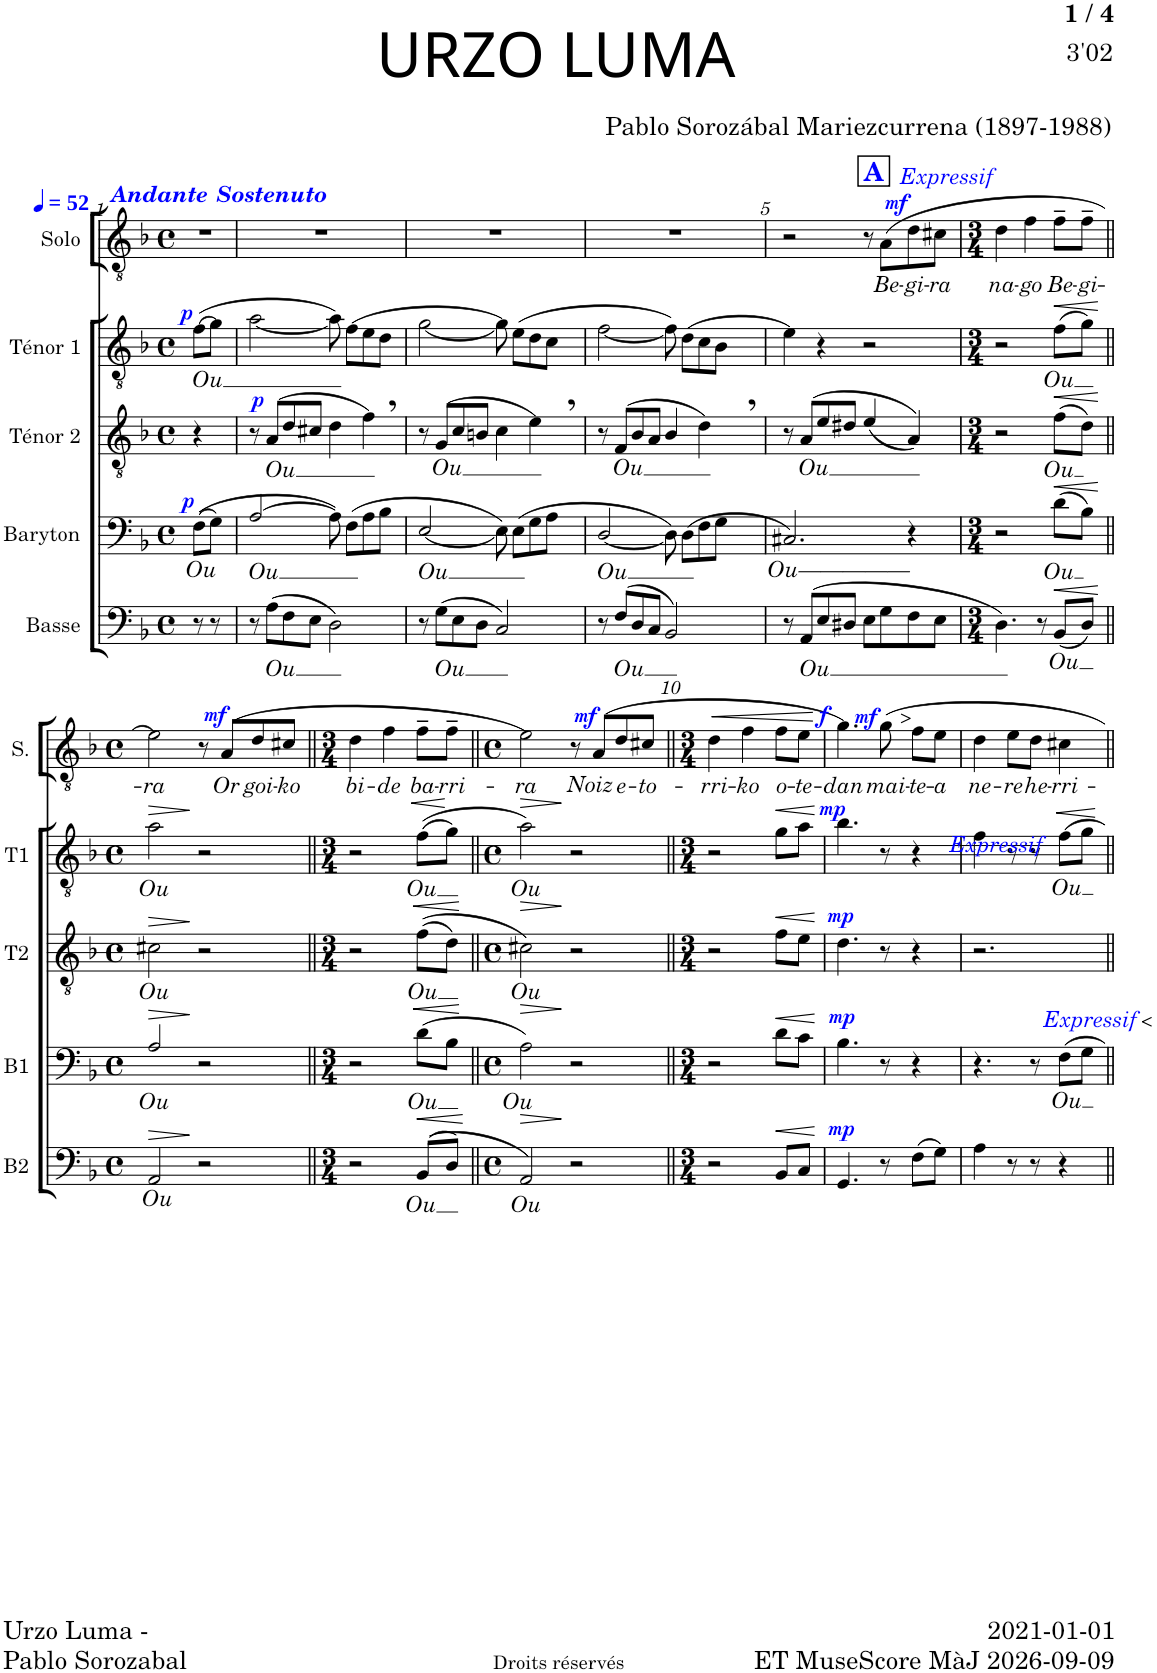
**kern	**text	**dynam	**kern	**text	**dynam	**kern	**text	**dynam	**kern	**text	**dynam	**kern	**text	**dynam
*part5	*part5	*part5	*part4	*part4	*part4	*part3	*part3	*part3	*part2	*part2	*part2	*part1	*part1	*part1
*staff5	*staff5	*staff5	*staff4	*staff4	*staff4	*staff3	*staff3	*staff3	*staff2	*staff2	*staff2	*staff1	*staff1	*staff1
*I"Basse	*	*	*I"Baryton	*	*	*I"Ténor 2	*	*	*I"Ténor 1	*	*	*I"Solo	*	*
*I'B2	*	*	*I'B1	*	*	*I'T2	*	*	*I'T1	*	*	*I'S.	*	*
*clefF4	*	*	*clefF4	*	*	*clefGv2	*	*	*clefGv2	*	*	*clefGv2	*	*
*k[b-]	*	*	*k[b-]	*	*	*k[b-]	*	*	*k[b-]	*	*	*k[b-]	*	*
*F:	*	*	*F:	*	*	*F:	*	*	*F:	*	*	*F:	*	*
*M4/4	*	*	*M4/4	*	*	*M4/4	*	*	*M4/4	*	*	*M4/4	*	*
*met(c)	*	*	*met(c)	*	*	*met(c)	*	*	*met(c)	*	*	*met(c)	*	*
*MM52	*	*	*MM52	*	*	*MM52	*	*	*MM52	*	*	*MM52	*	*
=1	=1	=1	=1	=1	=1	=1	=1	=1	=1	=1	=1	=1	=1	=1
!	!	!	!	!	!	!	!	!	!	!	!	!LO:TX:a:Bi:color=#0000FF:t=Sostenuto	!	!
!	!	!	!	!	!	!	!	!	!	!	!	!LO:TX:a:Bi:color=#0000FF:t=Andante	!	!
!	!	!	!	!LO:LY:b	!LO:DY:a	!	!	!	!	!LO:LY:b	!LO:DY:a	!	!	!
8r	.	.	((8F\L	Ou	p	4r	.	.	((8f\L	Ou	p	1r	.	.
8r	.	.	8G\J)	.	.	.	.	.	8g\J)	.	.	.	.	.
2.ryy	.	.	2.ryy	.	.	2.ryy	.	.	2.ryy	.	.	.	.	.
=2	=2	=2	=2	=2	=2	=2	=2	=2	=2	=2	=2	=2	=2	=2
!	!	!	!	!LO:LY:b	!	!	!	!	!	!	!	!	!	!
8r	.	.	[2A/	Ou	.	8r	.	.	[<2a\	.	.	1r	.	.
!	!LO:LY:b	!	!	!	!	!	!LO:LY:b	!LO:DY:a	!	!	!	!	!	!
(8A\L	Ou	.	.	.	.	(8A/L	Ou	p	.	.	.	.	.	.
8F\	.	.	.	.	.	8d/	.	.	.	.	.	.	.	.
8E\J	.	.	.	.	.	8c#X/J	.	.	.	.	.	.	.	.
2D\)	.	.	8A\])	.	.	4d\	.	.	8a\])	.	.	.	.	.
.	.	.	(8F\L	.	.	.	.	.	(8f\L	.	.	.	.	.
.	.	.	8A\	.	.	4f,\)	.	.	8e\	.	.	.	.	.
.	.	.	8B-\J	.	.	.	.	.	8d\J	.	.	.	.	.
=3	=3	=3	=3	=3	=3	=3	=3	=3	=3	=3	=3	=3	=3	=3
!	!	!	!	!LO:LY:b	!	!	!	!	!	!	!	!	!	!
8r	.	.	[<2E/	Ou	.	8r	.	.	[<2g\	.	.	1r	.	.
!	!LO:LY:b	!	!	!	!	!	!LO:LY:b	!	!	!	!	!	!	!
(8G\L	Ou	.	.	.	.	(8G/L	Ou	.	.	.	.	.	.	.
8E\	.	.	.	.	.	8c/	.	.	.	.	.	.	.	.
8D\J	.	.	.	.	.	8Bn/J	.	.	.	.	.	.	.	.
2C/)	.	.	8E\])	.	.	4c\	.	.	8g\])	.	.	.	.	.
.	.	.	(>8E\L	.	.	.	.	.	(8e\L	.	.	.	.	.
.	.	.	8G\	.	.	4e,\)	.	.	8d\	.	.	.	.	.
.	.	.	8A\J	.	.	.	.	.	8c\J	.	.	.	.	.
=4	=4	=4	=4	=4	=4	=4	=4	=4	=4	=4	=4	=4	=4	=4
!	!	!	!	!LO:LY:b	!	!	!	!	!	!	!	!	!	!
8r	.	.	[<2D/	Ou	.	8r	.	.	[<2f\	.	.	1r	.	.
!	!LO:LY:b	!	!	!	!	!	!LO:LY:b	!	!	!	!	!	!	!
(>8F/L	Ou	.	.	.	.	(8F/L	Ou	.	.	.	.	.	.	.
8D/	.	.	.	.	.	8B-/	.	.	.	.	.	.	.	.
8C/J	.	.	.	.	.	8A/J	.	.	.	.	.	.	.	.
2BB-/)	.	.	8D\])	.	.	4B-/	.	.	8f\])	.	.	.	.	.
.	.	.	(>8D\L	.	.	.	.	.	(8d\L	.	.	.	.	.
.	.	.	8F\	.	.	4d,\)	.	.	8c\	.	.	.	.	.
.	.	.	8G\J	.	.	.	.	.	8B-\J	.	.	.	.	.
!!LO:REH:place=s1:a:B:cj:color=#0000FF:fs=14:t=A:qo=2.5
=5	=5	=5	=5	=5	=5	=5	=5	=5	=5	=5	=5	=5	=5	=5
!	!	!	!	!LO:LY:b	!	!	!	!	!	!	!	!	!	!
8r	.	.	2.C#X/)	Ou—————	.	8r	.	.	4e\)	.	.	2r	.	.
!	!LO:LY:b	!	!	!	!	!	!LO:LY:b	!	!	!	!	!	!	!
(8AA/L	Ou	.	.	.	.	(>8A/L	Ou	.	.	.	.	.	.	.
8E/	.	.	.	.	.	8e/	.	.	4r	.	.	.	.	.
8D#X/J	.	.	.	.	.	8d#X/J	.	.	.	.	.	.	.	.
!	!	!	!	!	!	!	!	!	!	!	!	!	!	!LO:DY:a
8E\L	.	.	.	.	.	(4e/	.	.	2r	.	.	8r	.	mf
!	!	!	!	!	!	!	!	!	!	!	!	!LO:TX:a:i:color=#0000FF:t=Expressif	!	!
!	!	!	!	!	!	!	!	!	!	!	!	!	!LO:LY:b	!
8G\	.	.	.	.	.	.	.	.	.	.	.	(8A\L	Be-	.
!	!	!	!	!	!	!	!	!	!	!	!	!	!LO:LY:b	!
8F\	.	.	4r	.	.	4A/))	.	.	.	.	.	8d\	-gi-	.
!	!	!	!	!	!	!	!	!	!	!	!	!	!LO:LY:b	!
8E\J	.	.	.	.	.	.	.	.	.	.	.	8c#X\J	-ra	.
=6	=6	=6	=6	=6	=6	=6	=6	=6	=6	=6	=6	=6	=6	=6
*M3/4	*	*	*M3/4	*	*	*M3/4	*	*	*M3/4	*	*	*M3/4	*	*
!	!	!	!	!	!	!	!	!	!	!	!	!	!LO:LY:b	!
4.D\)	.	.	2r	.	.	2r	.	.	2r	.	.	4d\	na-	.
!	!	!	!	!	!	!	!	!	!	!	!	!	!LO:LY:b	!
.	.	.	.	.	.	.	.	.	.	.	.	4f\	-go	.
8r	.	.	.	.	.	.	.	.	.	.	.	.	.	.
!	!LO:LY:b	!LO:HP:b	!	!LO:LY:b	!LO:HP:b	!	!LO:LY:b	!LO:HP:b	!	!LO:LY:b	!LO:HP:b	!	!LO:LY:b	!
(8BB-/L	Ou	<	(8d\L	Ou	<	(8f\L	Ou	<	(8f\L	Ou	<	8f~\L	Be-	.
!	!	!	!	!	!	!	!	!	!	!	!	!	!LO:LY:b	!
8D/J)	.	.	8B-\J)	.	.	8d\J)	.	.	8g\J)	.	.	8f~\J	-gi-	.
.	.	[	.	.	[	.	.	[	.	.	[	.	.	.
!!LO:LB:g=z
=7||	=7||	=7||	=7||	=7||	=7||	=7||	=7||	=7||	=7||	=7||	=7||	=7||	=7||	=7||
*M4/4	*	*	*M4/4	*	*	*M4/4	*	*	*M4/4	*	*	*M4/4	*	*
*met(c)	*	*	*met(c)	*	*	*met(c)	*	*	*met(c)	*	*	*met(c)	*	*
!	!LO:LY:b	!LO:HP:b	!	!LO:LY:b	!LO:HP:b	!	!LO:LY:b	!LO:HP:b	!	!LO:LY:b	!LO:HP:b	!	!LO:LY:b	!
2AA/	Ou	>	2A/	Ou	>	2c#X\	Ou	>	2a\	Ou	>	2e\)	-ra	.
2r	.	]	2r	.	]	2r	.	]	2r	.	]	8r	.	.
!	!	!	!	!	!	!	!	!	!	!	!	!	!LO:LY:b	!LO:DY:a
.	.	.	.	.	.	.	.	.	.	.	.	(8A/L	Or	mf
!	!	!	!	!	!	!	!	!	!	!	!	!	!LO:LY:b	!
.	.	.	.	.	.	.	.	.	.	.	.	8d/	goi-	.
!	!	!	!	!	!	!	!	!	!	!	!	!	!LO:LY:b	!
.	.	.	.	.	.	.	.	.	.	.	.	8c#X/J	-ko	.
=8||	=8||	=8||	=8||	=8||	=8||	=8||	=8||	=8||	=8||	=8||	=8||	=8||	=8||	=8||
*M3/4	*	*	*M3/4	*	*	*M3/4	*	*	*M3/4	*	*	*M3/4	*	*
!	!	!	!	!	!	!	!	!	!	!	!	!	!LO:LY:b	!
2r	.	.	2r	.	.	2r	.	.	2r	.	.	4d\	bi-	.
!	!	!	!	!	!	!	!	!	!	!	!	!	!LO:LY:b	!
.	.	.	.	.	.	.	.	.	.	.	.	4f\	-de	.
!	!LO:LY:b	!LO:HP:b	!	!LO:LY:b	!LO:HP:b	!	!LO:LY:b	!LO:HP:b	!	!LO:LY:b	!LO:HP:b	!	!LO:LY:b	!
(>(>8BB-/L	Ou	<	(8d\L	Ou	<	((8f\L	Ou	<	((8f\L	Ou	<	8f~\L	ba-	.
!	!	!	!	!	!	!	!	!	!	!	!	!	!LO:LY:b	!
8D/J)	.	.	8B-\J)	.	.	8d\J)	.	.	8g\J)	.	.	8f~\J	-rri-	.
.	.	[	.	.	[	.	.	[	.	.	[	.	.	.
=9||	=9||	=9||	=9||	=9||	=9||	=9||	=9||	=9||	=9||	=9||	=9||	=9||	=9||	=9||
*M4/4	*	*	*M4/4	*	*	*M4/4	*	*	*M4/4	*	*	*M4/4	*	*
*met(c)	*	*	*met(c)	*	*	*met(c)	*	*	*met(c)	*	*	*met(c)	*	*
!	!LO:LY:b	!LO:HP:b	!	!LO:LY:b	!LO:HP:b	!	!LO:LY:b	!LO:HP:b	!	!LO:LY:b	!LO:HP:b	!	!LO:LY:b	!
2AA/)	Ou	>	2A\	Ou	>	2c#X\)	Ou	>	2a\)	Ou	>	2e\)	-ra	.
2r	.	]	2r	.	]	2r	.	]	2r	.	]	8r	.	.
!	!	!	!	!	!	!	!	!	!	!	!	!	!LO:LY:b	!LO:DY:a
.	.	.	.	.	.	.	.	.	.	.	.	(8A/L	Noiz	mf
!	!	!	!	!	!	!	!	!	!	!	!	!	!LO:LY:b	!
.	.	.	.	.	.	.	.	.	.	.	.	8d/	e-	.
!	!	!	!	!	!	!	!	!	!	!	!	!	!LO:LY:b	!
.	.	.	.	.	.	.	.	.	.	.	.	8c#X/J	-to-	.
=10||	=10||	=10||	=10||	=10||	=10||	=10||	=10||	=10||	=10||	=10||	=10||	=10||	=10||	=10||
*M3/4	*	*	*M3/4	*	*	*M3/4	*	*	*M3/4	*	*	*M3/4	*	*
!	!	!	!	!	!	!	!	!	!	!	!	!	!LO:LY:b	!LO:HP:b
2r	.	.	2r	.	.	2r	.	.	2r	.	.	4d\	-rri-	<
!	!	!	!	!	!	!	!	!	!	!	!	!	!LO:LY:b	!
.	.	.	.	.	.	.	.	.	.	.	.	4f\	-ko	.
!	!	!LO:HP:b	!	!	!LO:HP:b	!	!	!LO:HP:b	!	!	!LO:HP:b	!	!LO:LY:b	!
8BB-/L	.	<	8d\L	.	<	8f\L	.	<	8g\L	.	<	8f\L	o-	.
!	!	!	!	!	!	!	!	!	!	!	!	!	!LO:LY:b	!
8C/J	.	.	8c\J	.	.	8e\J	.	.	8a\J	.	.	8e\J	-te-	.
.	.	[	.	.	[	.	.	[	.	.	[	.	.	[
=11	=11	=11	=11	=11	=11	=11	=11	=11	=11	=11	=11	=11	=11	=11
!	!	!LO:DY:a	!	!	!LO:DY:a	!	!	!LO:DY:a	!	!	!LO:DY:a	!	!LO:LY:b	!LO:DY:a
4.GG/	.	mp	4.B-\	.	mp	4.d\	.	mp	4.b-\	.	mp	4.g\)	-dan	f
!	!	!	!	!	!	!	!	!	!	!	!	!	!LO:LY:b	!LO:DY:a
8r	.	.	8r	.	.	8r	.	.	8r	.	.	8g\	mai-	mf
!	!	!	!	!	!	!	!	!	!	!	!	!	!LO:LY:b	!
(8F\L	.	.	4r	.	.	4r	.	.	4r	.	.	8f\L	-te-	.
!	!	!	!	!	!	!	!	!	!	!	!	!	!LO:LY:b	!LO:HP:b
8G\J)	.	.	.	.	.	.	.	.	.	.	.	8e\J	-a	>
=12	=12	=12	=12	=12	=12	=12	=12	=12	=12	=12	=12	=12	=12	=12
!	!	!	!	!	!	!	!	!	!	!	!	!	!LO:LY:b	!
4A\	.	.	4.r	.	.	2.r	.	.	4f\	.	.	4d\	ne-	.
!	!	!	!	!	!	!	!	!	!	!	!	!	!LO:LY:b	!
8r	.	.	.	.	.	.	.	.	8r	.	.	8e\L	-re	.
!	!	!	!	!	!	!	!	!	!	!	!	!	!LO:LY:b	!
8r	.	.	8r	.	.	.	.	.	8r	.	.	8d\J	he-	.
!	!	!	!	!	!	!	!	!	!LO:TX:a:i:color=#0000FF:t=Expressif	!	!	!	!	!
!	!	!	!LO:TX:a:i:color=#0000FF:t=Expressif	!	!	!	!	!	!	!	!	!	!	!
!	!	!	!	!LO:LY:b	!LO:HP:b	!	!	!	!	!LO:LY:b	!LO:HP:b	!	!LO:LY:b	!
4r	.	.	8F\L	Ou	<	.	.	.	8f\L	Ou	<	4c#X\	-rri-	.
.	.	.	8G\J	.	.	.	.	.	8g\J	.	.	.	.	.
.	.	.	.	.	[	.	.	.	.	.	[	.	.	]
=||	=||	=||	=||	=||	=||	=||	=||	=||	=||	=||	=||	=||	=||	=||
*-	*-	*-	*-	*-	*-	*-	*-	*-	*-	*-	*-	*-	*-	*-
